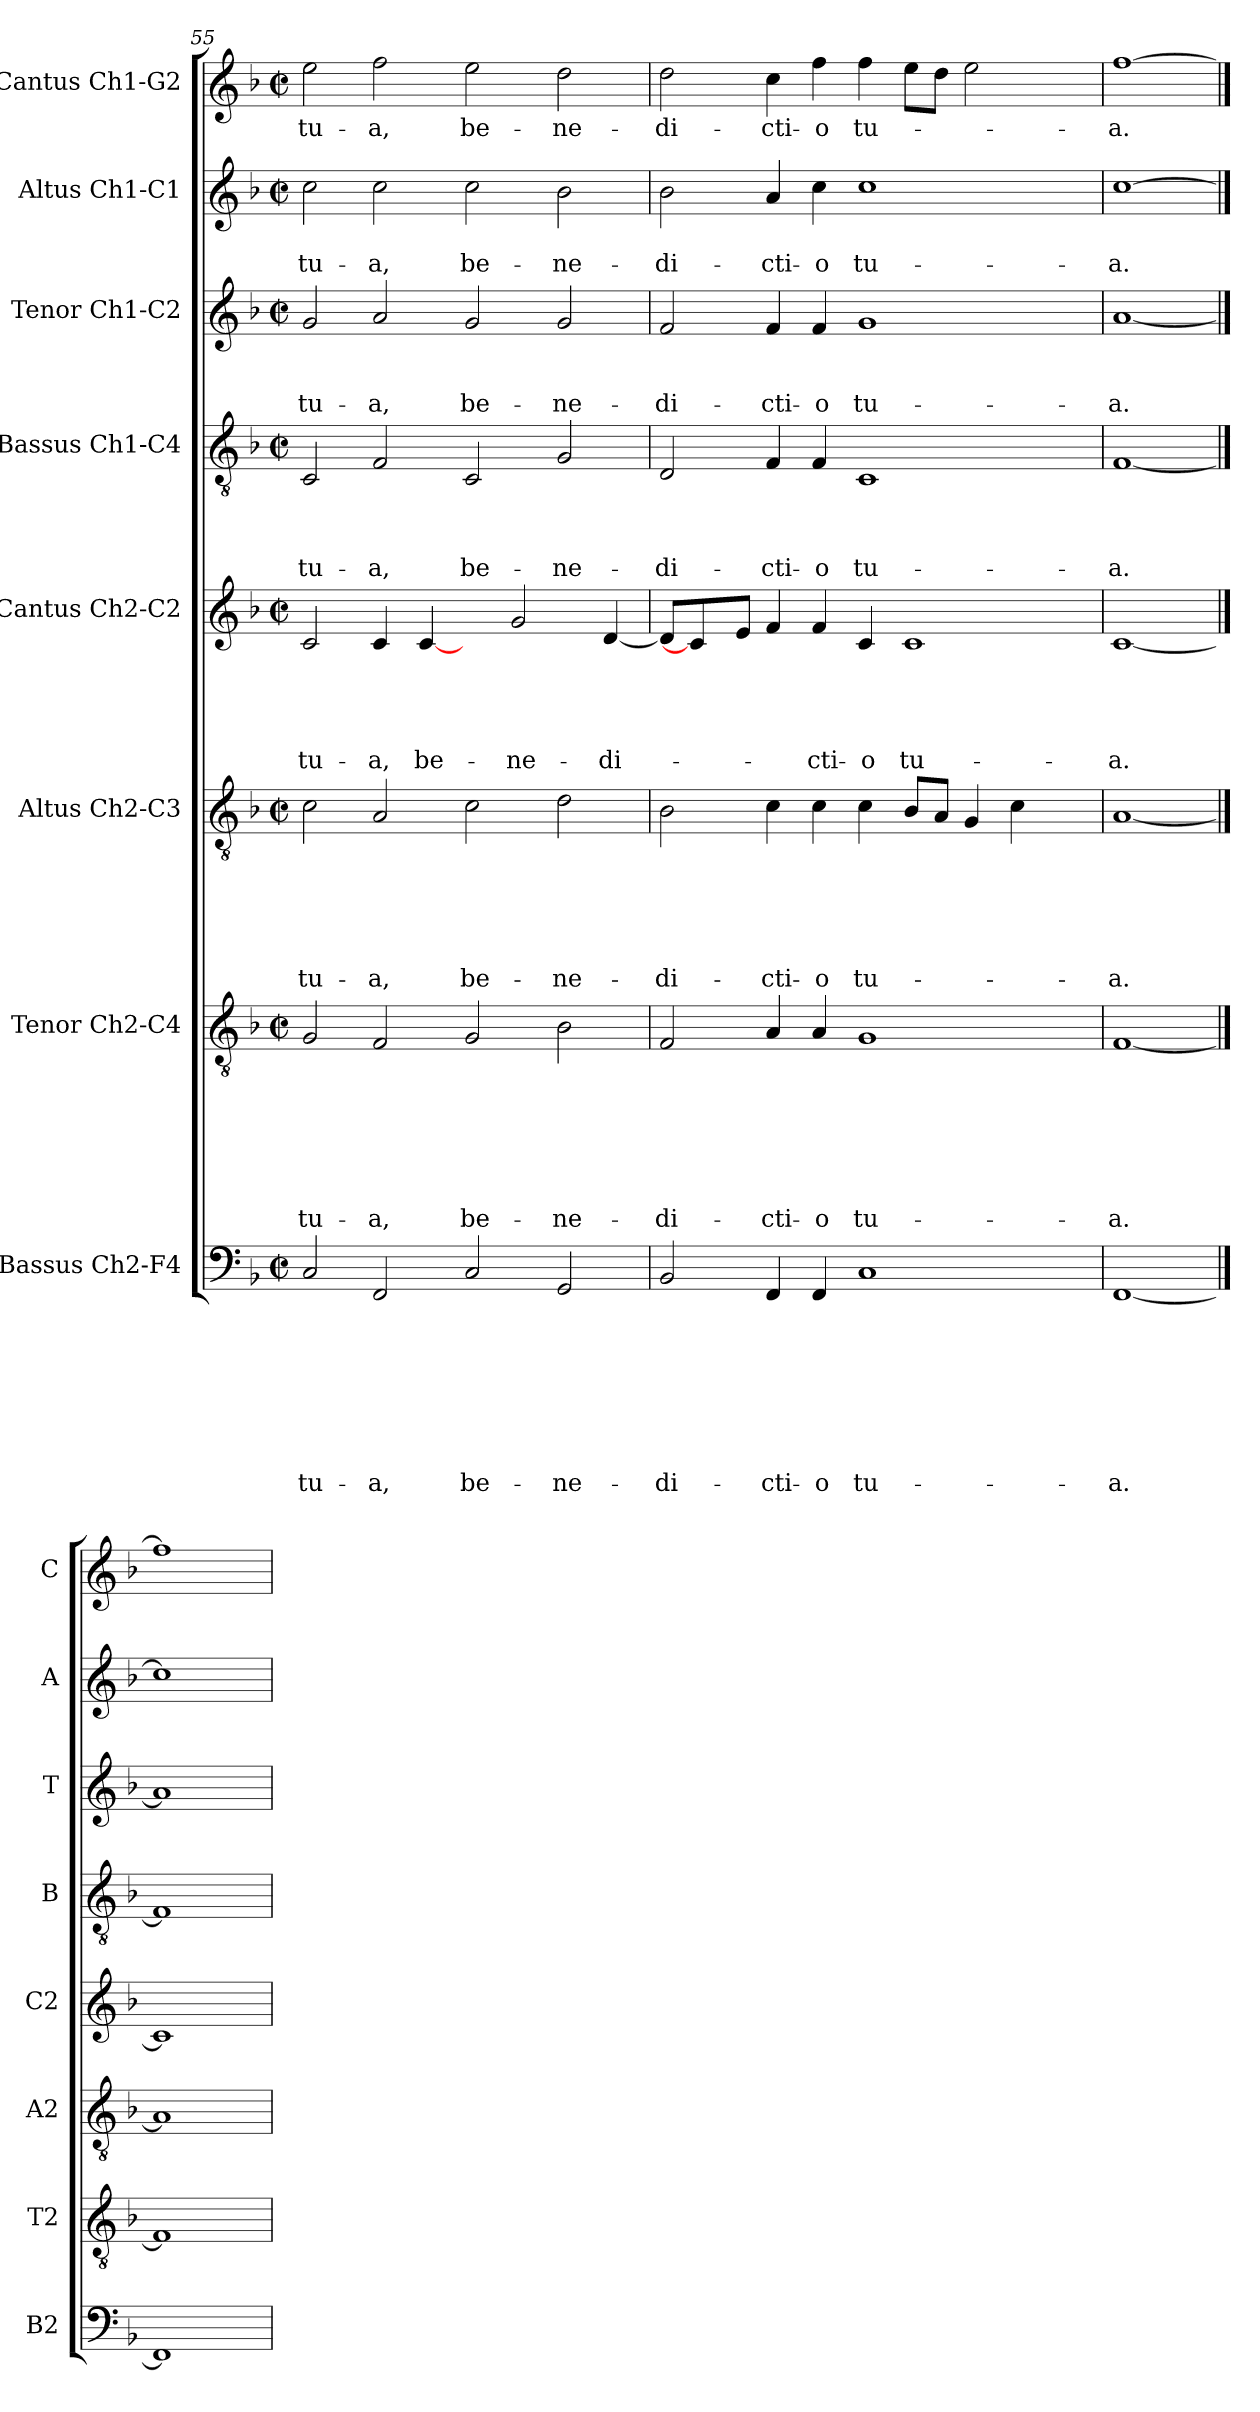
**kern	**text	**text	**text	**text	**text	**text	**text	**text	**kern	**text	**text	**text	**text	**text	**text	**text	**kern	**text	**text	**text	**text	**text	**text	**kern	**text	**text	**text	**text	**text	**kern	**text	**text	**text	**text	**kern	**text	**text	**text	**kern	**text	**text	**kern	**text
*part8	*part8	*part8	*part8	*part8	*part8	*part8	*part8	*part8	*part7	*part7	*part7	*part7	*part7	*part7	*part7	*part7	*part6	*part6	*part6	*part6	*part6	*part6	*part6	*part5	*part5	*part5	*part5	*part5	*part5	*part4	*part4	*part4	*part4	*part4	*part3	*part3	*part3	*part3	*part2	*part2	*part2	*part1	*part1
*staff8	*staff8	*staff8	*staff8	*staff8	*staff8	*staff8	*staff8	*staff8	*staff7	*staff7	*staff7	*staff7	*staff7	*staff7	*staff7	*staff7	*staff6	*staff6	*staff6	*staff6	*staff6	*staff6	*staff6	*staff5	*staff5	*staff5	*staff5	*staff5	*staff5	*staff4	*staff4	*staff4	*staff4	*staff4	*staff3	*staff3	*staff3	*staff3	*staff2	*staff2	*staff2	*staff1	*staff1
*I"Bassus Ch2-F4	*	*	*	*	*	*	*	*	*I"Tenor Ch2-C4	*	*	*	*	*	*	*	*I"Altus Ch2-C3	*	*	*	*	*	*	*I"Cantus Ch2-C2	*	*	*	*	*	*I"Bassus Ch1-C4	*	*	*	*	*I"Tenor Ch1-C2	*	*	*	*I"Altus Ch1-C1	*	*	*I"Cantus Ch1-G2	*
*I'B2	*	*	*	*	*	*	*	*	*I'T2	*	*	*	*	*	*	*	*I'A2	*	*	*	*	*	*	*I'C2	*	*	*	*	*	*I'B	*	*	*	*	*I'T	*	*	*	*I'A	*	*	*I'C	*
*clefF4	*	*	*	*	*	*	*	*	*clefGv2	*	*	*	*	*	*	*	*clefGv2	*	*	*	*	*	*	*clefG2	*	*	*	*	*	*clefGv2	*	*	*	*	*clefG2	*	*	*	*clefG2	*	*	*clefG2	*
*k[b-]	*	*	*	*	*	*	*	*	*k[b-]	*	*	*	*	*	*	*	*k[b-]	*	*	*	*	*	*	*k[b-]	*	*	*	*	*	*k[b-]	*	*	*	*	*k[b-]	*	*	*	*k[b-]	*	*	*k[b-]	*
*F:	*	*	*	*	*	*	*	*	*F:	*	*	*	*	*	*	*	*F:	*	*	*	*	*	*	*F:	*	*	*	*	*	*F:	*	*	*	*	*F:	*	*	*	*F:	*	*	*F:	*
*M2/2	*	*	*	*	*	*	*	*	*M2/2	*	*	*	*	*	*	*	*M2/2	*	*	*	*	*	*	*M2/2	*	*	*	*	*	*M2/2	*	*	*	*	*M2/2	*	*	*	*M2/2	*	*	*M2/2	*
*met(c|)	*	*	*	*	*	*	*	*	*met(c|)	*	*	*	*	*	*	*	*met(c|)	*	*	*	*	*	*	*met(c|)	*	*	*	*	*	*met(c|)	*	*	*	*	*met(c|)	*	*	*	*met(c|)	*	*	*met(c|)	*
=55	=55	=55	=55	=55	=55	=55	=55	=55	=55	=55	=55	=55	=55	=55	=55	=55	=55	=55	=55	=55	=55	=55	=55	=55	=55	=55	=55	=55	=55	=55	=55	=55	=55	=55	=55	=55	=55	=55	=55	=55	=55	=55	=55
!	!	!	!	!	!	!	!	!LO:LY:b	!	!	!	!	!	!	!	!LO:LY:b	!	!	!	!	!	!	!LO:LY:b	!	!	!	!	!	!LO:LY:b	!	!	!	!	!LO:LY:b	!	!	!	!LO:LY:b	!	!	!LO:LY:b	!	!LO:LY:b
2C/	.	.	.	.	.	.	.	tu-	2G/	.	.	.	.	.	.	tu-	2c\	.	.	.	.	.	tu-	2c/	.	.	.	.	tu-	2C/	.	.	.	tu-	2g/	.	.	tu-	2cc\	.	tu-	2ee\	tu-
!	!	!	!	!	!	!	!	!LO:LY:b	!	!	!	!	!	!	!	!LO:LY:b	!	!	!	!	!	!	!LO:LY:b	!	!	!	!	!	!LO:LY:b	!	!	!	!	!LO:LY:b	!	!	!	!LO:LY:b	!	!	!LO:LY:b	!	!LO:LY:b
2FF/	.	.	.	.	.	.	.	-a,	2F/	.	.	.	.	.	.	-a,	2A/	.	.	.	.	.	-a,	4c/	.	.	.	.	-a,	2F/	.	.	.	-a,	2a/	.	.	-a,	2cc\	.	-a,	2ff\	-a,
!	!	!	!	!	!	!	!	!	!	!	!	!	!	!	!	!	!	!	!	!	!	!	!	!	!	!	!	!	!LO:LY:b	!	!	!	!	!	!	!	!	!	!	!	!	!	!
.	.	.	.	.	.	.	.	.	.	.	.	.	.	.	.	.	.	.	.	.	.	.	.	[4c/	.	.	.	.	be-	.	.	.	.	.	.	.	.	.	.	.	.	.	.
!	!	!	!	!	!	!	!	!LO:LY:b	!	!	!	!	!	!	!	!LO:LY:b	!	!	!	!	!	!	!LO:LY:b	!	!	!	!	!	!	!	!	!	!	!LO:LY:b	!	!	!	!LO:LY:b	!	!	!LO:LY:b	!	!LO:LY:b
2C/	.	.	.	.	.	.	.	be-	2G/	.	.	.	.	.	.	be-	2c\	.	.	.	.	.	be-	4ryy	.	.	.	.	.	2C/	.	.	.	be-	2g/	.	.	be-	2cc\	.	be-	2ee\	be-
!	!	!	!	!	!	!	!	!	!	!	!	!	!	!	!	!	!	!	!	!	!	!	!	!	!	!	!	!	!LO:LY:b	!	!	!	!	!	!	!	!	!	!	!	!	!	!
.	.	.	.	.	.	.	.	.	.	.	.	.	.	.	.	.	.	.	.	.	.	.	.	2g/	.	.	.	.	-ne-	.	.	.	.	.	.	.	.	.	.	.	.	.	.
!	!	!	!	!	!	!	!	!LO:LY:b	!	!	!	!	!	!	!	!LO:LY:b	!	!	!	!	!	!	!LO:LY:b	!	!	!	!	!	!	!	!	!	!	!LO:LY:b	!	!	!	!LO:LY:b	!	!	!LO:LY:b	!	!LO:LY:b
2GG/	.	.	.	.	.	.	.	-ne-	2B-\	.	.	.	.	.	.	-ne-	2d\	.	.	.	.	.	-ne-	.	.	.	.	.	.	2G/	.	.	.	-ne-	2g/	.	.	-ne-	2b-\	.	-ne-	2dd\	-ne-
!	!	!	!	!	!	!	!	!	!	!	!	!	!	!	!	!	!	!	!	!	!	!	!	!	!	!	!	!	!LO:LY:b	!	!	!	!	!	!	!	!	!	!	!	!	!	!
.	.	.	.	.	.	.	.	.	.	.	.	.	.	.	.	.	.	.	.	.	.	.	.	[4d/	.	.	.	.	-di-	.	.	.	.	.	.	.	.	.	.	.	.	.	.
=56	=56	=56	=56	=56	=56	=56	=56	=56	=56	=56	=56	=56	=56	=56	=56	=56	=56	=56	=56	=56	=56	=56	=56	=56	=56	=56	=56	=56	=56	=56	=56	=56	=56	=56	=56	=56	=56	=56	=56	=56	=56	=56	=56
!	!	!	!	!	!	!	!	!LO:LY:b	!	!	!	!	!	!	!	!LO:LY:b	!	!	!	!	!	!	!LO:LY:b	!	!	!	!	!	!	!	!	!	!	!LO:LY:b	!	!	!	!LO:LY:b	!	!	!LO:LY:b	!	!LO:LY:b
2BB-/	.	.	.	.	.	.	.	-di-	2F/	.	.	.	.	.	.	-di-	2B-\	.	.	.	.	.	-di-	8d/L]	.	.	.	.	.	2D/	.	.	.	-di-	2f/	.	.	-di-	2b-\	.	-di-	2dd\	-di-
.	.	.	.	.	.	.	.	.	.	.	.	.	.	.	.	.	.	.	.	.	.	.	.	4c/]	.	.	.	.	.	.	.	.	.	.	.	.	.	.	.	.	.	.	.
.	.	.	.	.	.	.	.	.	.	.	.	.	.	.	.	.	.	.	.	.	.	.	.	8e/J	.	.	.	.	.	.	.	.	.	.	.	.	.	.	.	.	.	.	.
!	!	!	!	!	!	!	!	!LO:LY:b	!	!	!	!	!	!	!	!LO:LY:b	!	!	!	!	!	!	!LO:LY:b	!	!	!	!	!	!	!	!	!	!	!LO:LY:b	!	!	!	!LO:LY:b	!	!	!LO:LY:b	!	!LO:LY:b
4FF/	.	.	.	.	.	.	.	-cti-	4A/	.	.	.	.	.	.	-cti-	4c\	.	.	.	.	.	-cti-	4f/	.	.	.	.	.	4F/	.	.	.	-cti-	4f/	.	.	-cti-	4a/	.	-cti-	4cc\	-cti-
!	!	!	!	!	!	!	!	!LO:LY:b	!	!	!	!	!	!	!	!LO:LY:b	!	!	!	!	!	!	!LO:LY:b	!	!	!	!	!	!LO:LY:b	!	!	!	!	!LO:LY:b	!	!	!	!LO:LY:b	!	!	!LO:LY:b	!	!LO:LY:b
4FF/	.	.	.	.	.	.	.	-o	4A/	.	.	.	.	.	.	-o	4c\	.	.	.	.	.	-o	4f/	.	.	.	.	-cti-	4F/	.	.	.	-o	4f/	.	.	-o	4cc\	.	-o	4ff\	-o
!	!	!	!	!	!	!	!	!LO:LY:b	!	!	!	!	!	!	!	!LO:LY:b	!	!	!	!	!	!	!LO:LY:b	!	!	!	!	!	!LO:LY:b	!	!	!	!	!LO:LY:b	!	!	!	!LO:LY:b	!	!	!LO:LY:b	!	!LO:LY:b
1C	.	.	.	.	.	.	.	tu-	1G	.	.	.	.	.	.	tu-	4c\	.	.	.	.	.	tu-	4c/	.	.	.	.	-o	1C	.	.	.	tu-	1g	.	.	tu-	1cc	.	tu-	4ff\	tu-
!	!	!	!	!	!	!	!	!	!	!	!	!	!	!	!	!	!	!	!	!	!	!	!	!	!	!	!	!	!LO:LY:b	!	!	!	!	!	!	!	!	!	!	!	!	!	!
.	.	.	.	.	.	.	.	.	.	.	.	.	.	.	.	.	8B-/L	.	.	.	.	.	.	1c	.	.	.	.	tu-	.	.	.	.	.	.	.	.	.	.	.	.	8ee\L	.
.	.	.	.	.	.	.	.	.	.	.	.	.	.	.	.	.	8A/J	.	.	.	.	.	.	.	.	.	.	.	.	.	.	.	.	.	.	.	.	.	.	.	.	8dd\J	.
.	.	.	.	.	.	.	.	.	.	.	.	.	.	.	.	.	4G/	.	.	.	.	.	.	.	.	.	.	.	.	.	.	.	.	.	.	.	.	.	.	.	.	2ee\	.
.	.	.	.	.	.	.	.	.	.	.	.	.	.	.	.	.	4c\	.	.	.	.	.	.	.	.	.	.	.	.	.	.	.	.	.	.	.	.	.	.	.	.	.	.
4ryy	.	.	.	.	.	.	.	.	4ryy	.	.	.	.	.	.	.	4ryy	.	.	.	.	.	.	.	.	.	.	.	.	4ryy	.	.	.	.	4ryy	.	.	.	4ryy	.	.	4ryy	.
=57	=57	=57	=57	=57	=57	=57	=57	=57	=57	=57	=57	=57	=57	=57	=57	=57	=57	=57	=57	=57	=57	=57	=57	=57	=57	=57	=57	=57	=57	=57	=57	=57	=57	=57	=57	=57	=57	=57	=57	=57	=57	=57	=57
!	!	!	!	!	!	!	!	!LO:LY:b	!	!	!	!	!	!	!	!LO:LY:b	!	!	!	!	!	!	!LO:LY:b	!	!	!	!	!	!LO:LY:b	!	!	!	!	!LO:LY:b	!	!	!	!LO:LY:b	!	!	!LO:LY:b	!	!LO:LY:b
[1FF	.	.	.	.	.	.	.	-a.	[1F	.	.	.	.	.	.	-a.	[1A	.	.	.	.	.	-a.	[1c	.	.	.	.	-a.	[1F	.	.	.	-a.	[1a	.	.	-a.	[1cc	.	-a.	[1ff	-a.
==58	==58	==58	==58	==58	==58	==58	==58	==58	==58	==58	==58	==58	==58	==58	==58	==58	==58	==58	==58	==58	==58	==58	==58	==58	==58	==58	==58	==58	==58	==58	==58	==58	==58	==58	==58	==58	==58	==58	==58	==58	==58	==58	==58
1FF]	.	.	.	.	.	.	.	.	1F]	.	.	.	.	.	.	.	1A]	.	.	.	.	.	.	1c]	.	.	.	.	.	1F]	.	.	.	.	1a]	.	.	.	1cc]	.	.	1ff]	.
=	=	=	=	=	=	=	=	=	=	=	=	=	=	=	=	=	=	=	=	=	=	=	=	=	=	=	=	=	=	=	=	=	=	=	=	=	=	=	=	=	=	=	=
*-	*-	*-	*-	*-	*-	*-	*-	*-	*-	*-	*-	*-	*-	*-	*-	*-	*-	*-	*-	*-	*-	*-	*-	*-	*-	*-	*-	*-	*-	*-	*-	*-	*-	*-	*-	*-	*-	*-	*-	*-	*-	*-	*-
